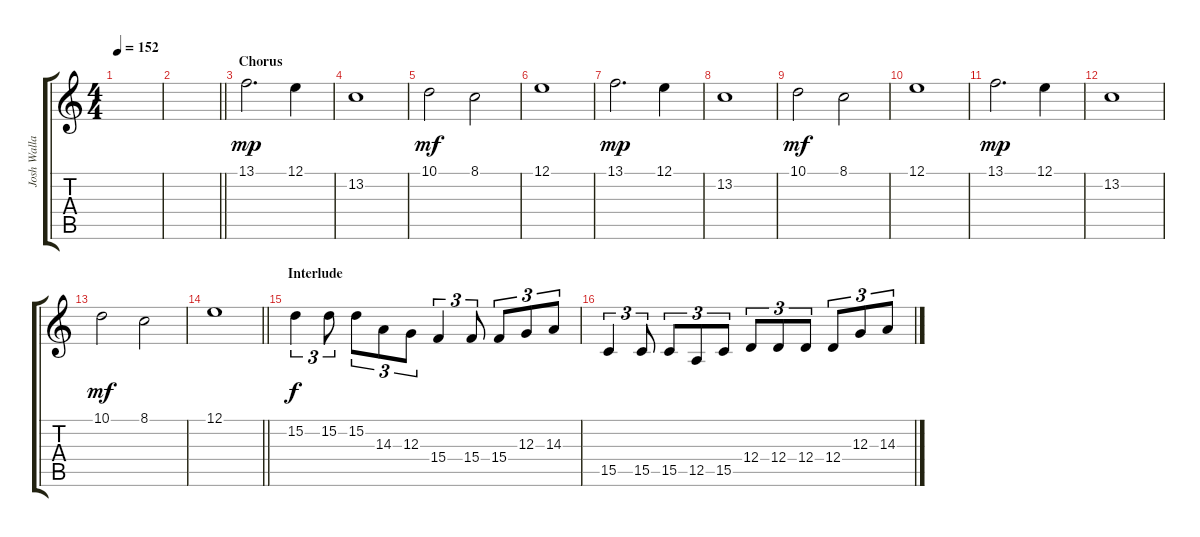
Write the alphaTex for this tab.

\track ("Josh Wallace (Flute)" "Josh Walla") {instrument flute}
\staff {score tabs}
\tuning (E4 B3 G3 D3 A2 E2) {hide}
\ts (4 4)
\tempo 152
\clef g2
\ks c
|
\barLineRight lightlight
|
\section ("" "Chorus")
13.1.2{d dy mp} 12.1.4 |
13.2.1 |
10.1.2{dy mf} 8.1.2 |
12.1.1 |
13.1.2{d dy mp} 12.1.4 |
13.2.1 |
10.1.2{dy mf} 8.1.2 |
12.1.1 |
13.1.2{d dy mp} 12.1.4 |
13.2.1 |
10.1.2{dy mf} 8.1.2 |
\barLineRight lightlight
12.1.1 |
\section ("" "Interlude")
15.2.4{tu (3 2) dy f} 15.2.8{tu (3 2)} 15.2.8{tu (3 2)} 14.3.8{tu (3 2)} 12.3.8{tu (3 2)} 15.4.4{tu (3 2)} 15.4.8{tu (3 2)} 15.4.8{tu (3 2)} 12.3.8{tu (3 2)} 14.3.8{tu (3 2)} |
15.5.4{tu (3 2)} 15.5.8{tu (3 2)} 15.5.8{tu (3 2)} 12.5.8{tu (3 2)} 15.5.8{tu (3 2)} 12.4.8{tu (3 2)} 12.4.8{tu (3 2)} 12.4.8{tu (3 2)} 12.4.8{tu (3 2)} 12.3.8{tu (3 2)} 14.3.8{tu (3 2)}
